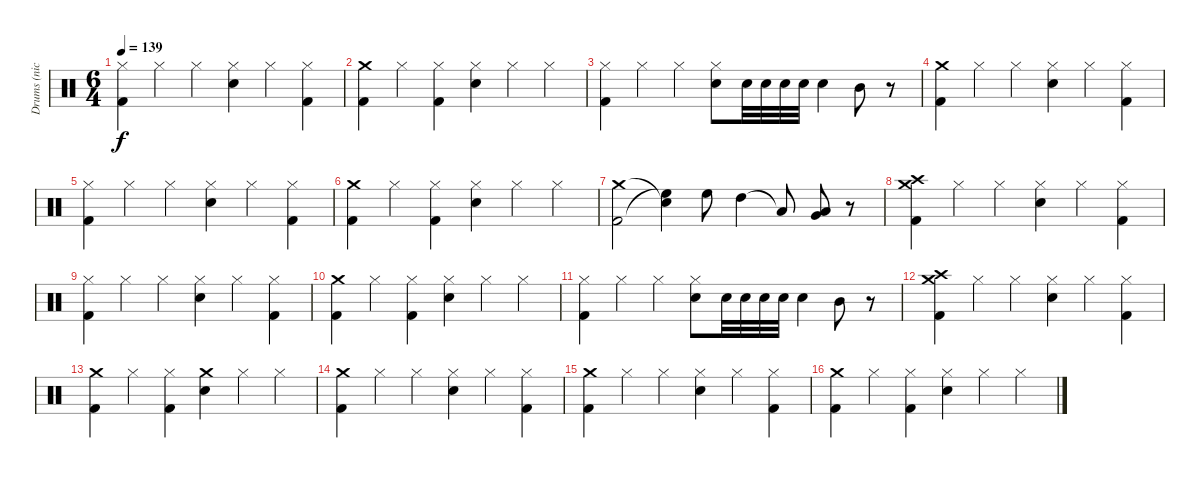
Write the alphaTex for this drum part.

\track ("Drums (nick Mason)" "Drums (nic") {instrument percussion}
\staff {score}
\articulation defaults
\ts (6 4)
\tempo 139
\clef neutral
\ks c
("Hi-Hat (closed)" "Kick (hit) 2").4{dy f} "Hi-Hat (closed)".4 "Hi-Hat (closed)".4 ("Hi-Hat (closed)" "Snare (hit) 2").4 "Hi-Hat (closed)".4 ("Hi-Hat (closed)" "Kick (hit) 2").4 |
("Crash medium (hit)" "Kick (hit) 2").4 "Hi-Hat (closed)".4 ("Hi-Hat (closed)" "Kick (hit) 2").4 ("Hi-Hat (closed)" "Snare (hit) 2").4 "Hi-Hat (closed)".4 "Hi-Hat (closed)".4 |
("Hi-Hat (closed)" "Kick (hit) 2").4 "Hi-Hat (closed)".4 "Hi-Hat (closed)".4 ("Hi-Hat (closed)" "Snare (hit) 2").8 "Snare (hit) 2".32 "Snare (hit) 2".32 "Snare (hit) 2".32 "Snare (hit) 2".32 "Snare (hit) 2".4 "Mid Tom (hit)".8 r.8 |
("Crash medium (hit)" "Kick (hit) 2").4 "Hi-Hat (closed)".4 "Hi-Hat (closed)".4 ("Hi-Hat (closed)" "Snare (hit) 2").4 "Hi-Hat (closed)".4 ("Hi-Hat (closed)" "Kick (hit) 2").4 |
("Hi-Hat (closed)" "Kick (hit) 2").4 "Hi-Hat (closed)".4 "Hi-Hat (closed)".4 ("Hi-Hat (closed)" "Snare (hit) 2").4 "Hi-Hat (closed)".4 ("Hi-Hat (closed)" "Kick (hit) 2").4 |
("Crash medium (hit)" "Kick (hit) 2").4 "Hi-Hat (closed)".4 ("Hi-Hat (closed)" "Kick (hit) 2").4 ("Hi-Hat (closed)" "Snare (hit) 2").4 "Hi-Hat (closed)".4 "Hi-Hat (closed)".4 |
("Crash medium (hit)" "Kick (hit) 2").2 ("Snare (hit)"{t} "High Floor Tom (hit)"{t}).4 "High Floor Tom (hit)".8 "High Tom (hit)".4 "Low Tom (hit)"{t}.8 ("Very Low Tom (hit)" "Low Tom (hit)").8 r.8 |
("Crash high (hit)" "Crash medium (hit)" "Kick (hit) 2").4 "Hi-Hat (closed)".4 "Hi-Hat (closed)".4 ("Hi-Hat (closed)" "Snare (hit) 2").4 "Hi-Hat (closed)".4 ("Hi-Hat (closed)" "Kick (hit) 2").4 |
("Hi-Hat (closed)" "Kick (hit) 2").4 "Hi-Hat (closed)".4 "Hi-Hat (closed)".4 ("Hi-Hat (closed)" "Snare (hit) 2").4 "Hi-Hat (closed)".4 ("Hi-Hat (closed)" "Kick (hit) 2").4 |
("Crash medium (hit)" "Kick (hit) 2").4 "Hi-Hat (closed)".4 ("Hi-Hat (closed)" "Kick (hit) 2").4 ("Hi-Hat (closed)" "Snare (hit) 2").4 "Hi-Hat (closed)".4 "Hi-Hat (closed)".4 |
("Hi-Hat (closed)" "Kick (hit) 2").4 "Hi-Hat (closed)".4 "Hi-Hat (closed)".4 ("Hi-Hat (closed)" "Snare (hit) 2").8 "Snare (hit) 2".32 "Snare (hit) 2".32 "Snare (hit) 2".32 "Snare (hit) 2".32 "Snare (hit) 2".4 "Mid Tom (hit)".8 r.8 |
("Crash high (hit)" "Crash medium (hit)" "Kick (hit) 2").4 "Hi-Hat (closed)".4 "Hi-Hat (closed)".4 ("Hi-Hat (closed)" "Snare (hit) 2").4 "Hi-Hat (closed)".4 ("Hi-Hat (closed)" "Kick (hit) 2").4 |
("Crash medium (hit)" "Kick (hit) 2").4 "Hi-Hat (closed)".4 ("Hi-Hat (closed)" "Kick (hit) 2").4 ("Crash medium (hit)" "Snare (hit) 2").4 "Hi-Hat (closed)".4 "Hi-Hat (closed)".4 |
("Crash medium (hit)" "Kick (hit) 2").4 "Hi-Hat (closed)".4 "Hi-Hat (closed)".4 ("Hi-Hat (closed)" "Snare (hit) 2").4 "Hi-Hat (closed)".4 ("Hi-Hat (closed)" "Kick (hit) 2").4 |
("Crash medium (hit)" "Kick (hit) 2").4 "Hi-Hat (closed)".4 "Hi-Hat (closed)".4 ("Hi-Hat (closed)" "Snare (hit) 2").4 "Hi-Hat (closed)".4 ("Hi-Hat (closed)" "Kick (hit) 2").4 |
("Crash medium (hit)" "Kick (hit) 2").4 "Hi-Hat (closed)".4 ("Hi-Hat (closed)" "Kick (hit) 2").4 ("Hi-Hat (closed)" "Snare (hit) 2").4 "Hi-Hat (closed)".4 "Hi-Hat (closed)".4
